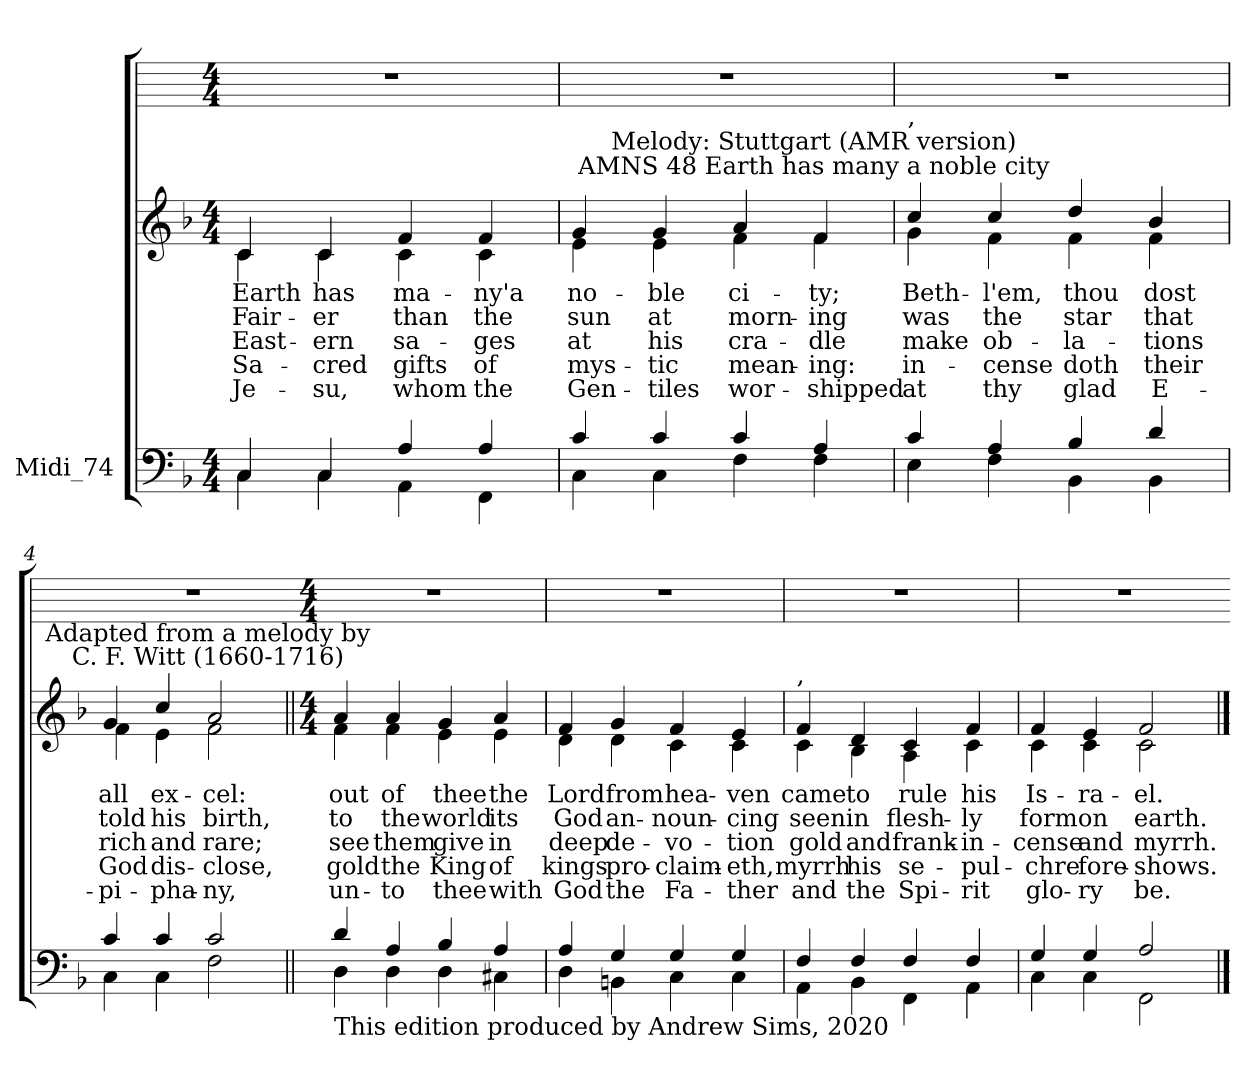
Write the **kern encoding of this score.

**kern	**kern	**text	**text	**text	**text	**text	**kern
*part3	*part2	*part2	*part2	*part2	*part2	*part2	*part1
*staff3	*staff2	*staff2	*staff2	*staff2	*staff2	*staff2	*staff1
*I"Midi_74	*	*	*	*	*	*	*
*clefF4	*clefG2	*	*	*	*	*	*
*k[b-]	*k[b-]	*	*	*	*	*	*
*F:	*F:	*	*	*	*	*	*
*M4/4	*M4/4	*	*	*	*	*	*M4/4
=1	=1	=1	=1	=1	=1	=1	=1
*^	*	*	*	*	*	*	*
!	!	!LO:TX:a:cj:t=Prudentius (348-c. 413),\ntr. E. Caswall (1814-1878)	!	!	!	!	!	!
!	!	!	!LO:LY:b	!LO:LY:b	!LO:LY:b	!LO:LY:b	!LO:LY:b	!
*	*	*^	*	*	*	*	*	*
4C/	4C\	4c/	4c\	Earth	Fair-	-East-	-Sa-	-Je-	1r
!	!	!	!	!LO:LY:b	!LO:LY:b	!LO:LY:b	!LO:LY:b	!LO:LY:b	!
4C/	4C\	4c/	4c\	-has	er	ern	cred	su,	.
!	!	!	!	!LO:LY:b	!LO:LY:b	!LO:LY:b	!LO:LY:b	!LO:LY:b	!
4A/	4AA\	4f/	4c\	ma-	-than	sa-	-gifts	whom	.
!	!	!	!	!LO:LY:b	!LO:LY:b	!LO:LY:b	!LO:LY:b	!LO:LY:b	!
4A/	4FF\	4f/	4c\	ny'a	the	ges	of	the	.
=2	=2	=2	=2	=2	=2	=2	=2	=2	=2
!	!	!	!	!LO:LY:b	!LO:LY:b	!LO:LY:b	!LO:LY:b	!LO:LY:b	!
4c/	4C\	4g/	4e\	no-	-sun	at	mys-	-Gen-	1r
!	!	!	!	!LO:LY:b	!LO:LY:b	!LO:LY:b	!LO:LY:b	!LO:LY:b	!
4c/	4C\	4g/	4e\	-ble	at	his	tic	tiles	.
!	!	!	!	!LO:LY:b	!LO:LY:b	!LO:LY:b	!LO:LY:b	!LO:LY:b	!
4c/	4F\	4a/	4f\	ci-	-morn-	-cra-	-mean-	-wor-	.
!	!	!LO:TX:a:cj:t=AMNS 48 Earth has many a noble city	!	!	!	!	!	!	!
!	!	!LO:TX:a:cj:t=Melody&colon; Stuttgart (AMR version)	!	!	!	!	!	!	!
!	!	!	!	!LO:LY:b	!LO:LY:b	!LO:LY:b	!LO:LY:b	!LO:LY:b	!
4A/	4F\	4f/	4f\	-ty;	ing	dle	ing:	shipped	.
=3	=3	=3	=3	=3	=3	=3	=3	=3	=3
!	!	!LO:TX:a:t=,	!	!	!	!	!	!	!
!	!	!	!	!LO:LY:b	!LO:LY:b	!LO:LY:b	!LO:LY:b	!LO:LY:b	!
4c/	4E\	4cc/	4g\	Beth-	-was	make	in-	-at	1r
!	!	!	!	!LO:LY:b	!LO:LY:b	!LO:LY:b	!LO:LY:b	!LO:LY:b	!
4A/	4F\	4cc/	4f\	l'em,	the	ob-	-cense	thy	.
!	!	!	!	!LO:LY:b	!LO:LY:b	!LO:LY:b	!LO:LY:b	!LO:LY:b	!
4B-/	4BB-\	4dd/	4f\	thou	star	la-	-doth	glad	.
!	!	!	!	!LO:LY:b	!LO:LY:b	!LO:LY:b	!LO:LY:b	!LO:LY:b	!
4d/	4BB-\	4b-/	4f\	dost	that	tions	their	E-	.
=4	=4	=4	=4	=4	=4	=4	=4	=4	=4
!	!	!	!	!LO:LY:b	!LO:LY:b	!LO:LY:b	!LO:LY:b	!LO:LY:b	!
4c/	4C\	4g/	4f\	-all	told	rich	God	pi-	1r
!	!	!	!	!LO:LY:b	!LO:LY:b	!LO:LY:b	!LO:LY:b	!LO:LY:b	!
4c/	4C\	4cc/	4e\	-ex-	-his	and	dis-	-pha-	.
!	!	!LO:TX:a:cj:t=Adapted from a melody by\nC. F. Witt (1660-1716)	!	!	!	!	!	!	!
!	!	!	!	!LO:LY:b	!LO:LY:b	!LO:LY:b	!LO:LY:b	!LO:LY:b	!
2c/	2F\	2a/	2f\	-cel:	birth,	rare;	close,	ny,	.
!!LO:LB:g=z
=5||	=5||	=5||	=5||	=5	=5	=5	=5	=5	=5
*	*	*M4/4	*	*	*	*	*	*	*M4/4
!LO:TX:b:t=This edition produced by Andrew Sims, 2020	!	!	!	!	!	!	!	!	!
!	!	!	!	!LO:LY:b	!LO:LY:b	!LO:LY:b	!LO:LY:b	!LO:LY:b	!
4d/	4D\	4a/	4f\	out	to	see	gold	un-	1r
!	!	!	!	!LO:LY:b	!LO:LY:b	!LO:LY:b	!LO:LY:b	!LO:LY:b	!
4A/	4D\	4a/	4f\	-of	the	them	the	to	.
!	!	!	!	!LO:LY:b	!LO:LY:b	!LO:LY:b	!LO:LY:b	!LO:LY:b	!
4B-/	4D\	4g/	4e\	thee	world	give	King	thee	.
!	!	!	!	!LO:LY:b	!LO:LY:b	!LO:LY:b	!LO:LY:b	!LO:LY:b	!
4A/	4C#X\	4a/	4e\	the	its	in	of	with	.
=6	=6	=6	=6	=6	=6	=6	=6	=6	=6
!	!	!	!	!LO:LY:b	!LO:LY:b	!LO:LY:b	!LO:LY:b	!LO:LY:b	!
4A/	4D\	4f/	4d\	Lord	God	deep	kings	God	1r
!	!	!	!	!LO:LY:b	!LO:LY:b	!LO:LY:b	!LO:LY:b	!LO:LY:b	!
4G/	4BBn\	4g/	4d\	from	an-	-de-	-pro-	-the	.
!	!	!	!	!LO:LY:b	!LO:LY:b	!LO:LY:b	!LO:LY:b	!LO:LY:b	!
4G/	4C\	4f/	4c\	hea-	-noun-	-vo-	-claim-	-Fa-	.
!	!	!	!	!LO:LY:b	!LO:LY:b	!LO:LY:b	!LO:LY:b	!LO:LY:b	!
4G/	4C\	4e/	4c\	-ven	cing	tion	eth,	ther	.
=7	=7	=7	=7	=7	=7	=7	=7	=7	=7
!	!	!LO:TX:a:t=,	!	!	!	!	!	!	!
!	!	!	!	!LO:LY:b	!LO:LY:b	!LO:LY:b	!LO:LY:b	!LO:LY:b	!
4F/	4AA\	4f/	4c\	came	seen	gold	myrrh	and	1r
!	!	!	!	!LO:LY:b	!LO:LY:b	!LO:LY:b	!LO:LY:b	!LO:LY:b	!
4F/	4BB-\	4d/	4B-\	to	in	and	his	the	.
!	!	!	!	!LO:LY:b	!LO:LY:b	!LO:LY:b	!LO:LY:b	!LO:LY:b	!
4F/	4FF\	4c/	4A\	rule	flesh-	-frank-	-se-	-Spi-	.
!	!	!	!	!LO:LY:b	!LO:LY:b	!LO:LY:b	!LO:LY:b	!LO:LY:b	!
4F/	4AA\	4f/	4c\	-his	ly	in-	-pul-	-rit	.
=8	=8	=8	=8	=8	=8	=8	=8	=8	=8
!	!	!	!	!LO:LY:b	!LO:LY:b	!LO:LY:b	!LO:LY:b	!LO:LY:b	!
4G/	4C\	4f/	4c\	Is-	-form	cense	chre	glo-	1r
!	!	!	!	!LO:LY:b	!LO:LY:b	!LO:LY:b	!LO:LY:b	!LO:LY:b	!
4G/	4C\	4e/	4c\	-ra-	-on	and	fore-	-ry	.
!	!	!	!	!LO:LY:b	!LO:LY:b	!LO:LY:b	!LO:LY:b	!LO:LY:b	!
2A/	2FF\	2f/	2c\	el.	earth.	myrrh.	shows.	be.	.
*v	*v	*	*	*	*	*	*	*	*
*	*v	*v	*	*	*	*	*	*
==	==	=	=	=	=	=	=
*-	*-	*-	*-	*-	*-	*-	*-
